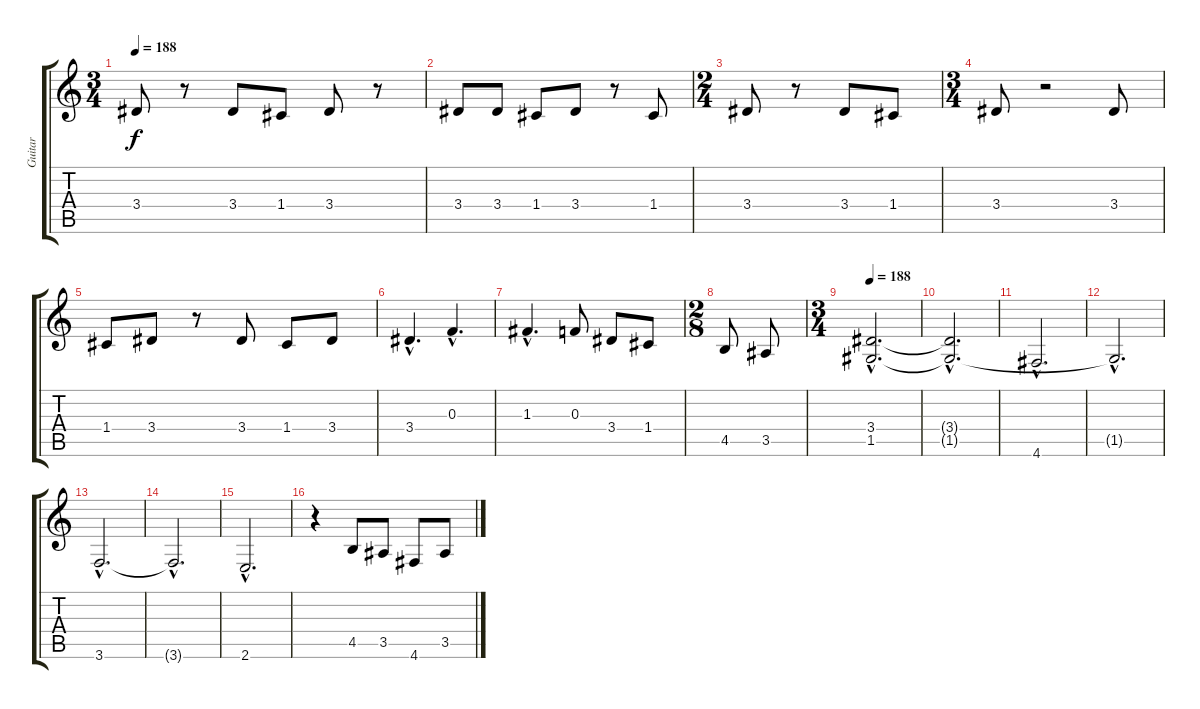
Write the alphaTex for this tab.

\track ("Guitar" "Guitar") {instrument distortionguitar}
\staff {score tabs}
\tuning (D4 A3 F3 C3 G2 D2) {hide}
\ts (3 4)
\tempo 188
\clef g2
\ks c
3.4.8{dy f} r.8 3.4.8 1.4.8 3.4.8 r.8 |
3.4.8 3.4.8 1.4.8 3.4.8 r.8 1.4.8 |
\ts (2 4)
3.4.8 r.8 3.4.8 1.4.8 |
\ts (3 4)
3.4.8 r.2 3.4.8 |
1.4.8 3.4.8 r.8 3.4.8 1.4.8 3.4.8 |
3.4{hac}.4{d} 0.3{hac}.4{d} |
1.3{hac}.4{d} 0.3.8 3.4.8 1.4.8 |
\ts (2 8)
4.5.8 3.5.8 |
\ts (3 4)
\tempo 188
(3.4{hac} 1.5{hac}).2{d} |
(3.4{hac t} 1.5{hac t}).2{d} |
4.6{hac}.2{d} |
1.5{hac t}.2{d} |
3.6{hac}.2{d} |
3.6{hac t}.2{d} |
2.6{hac}.2{d} |
r.4 4.5.8 3.5.8 4.6.8 3.5.8
